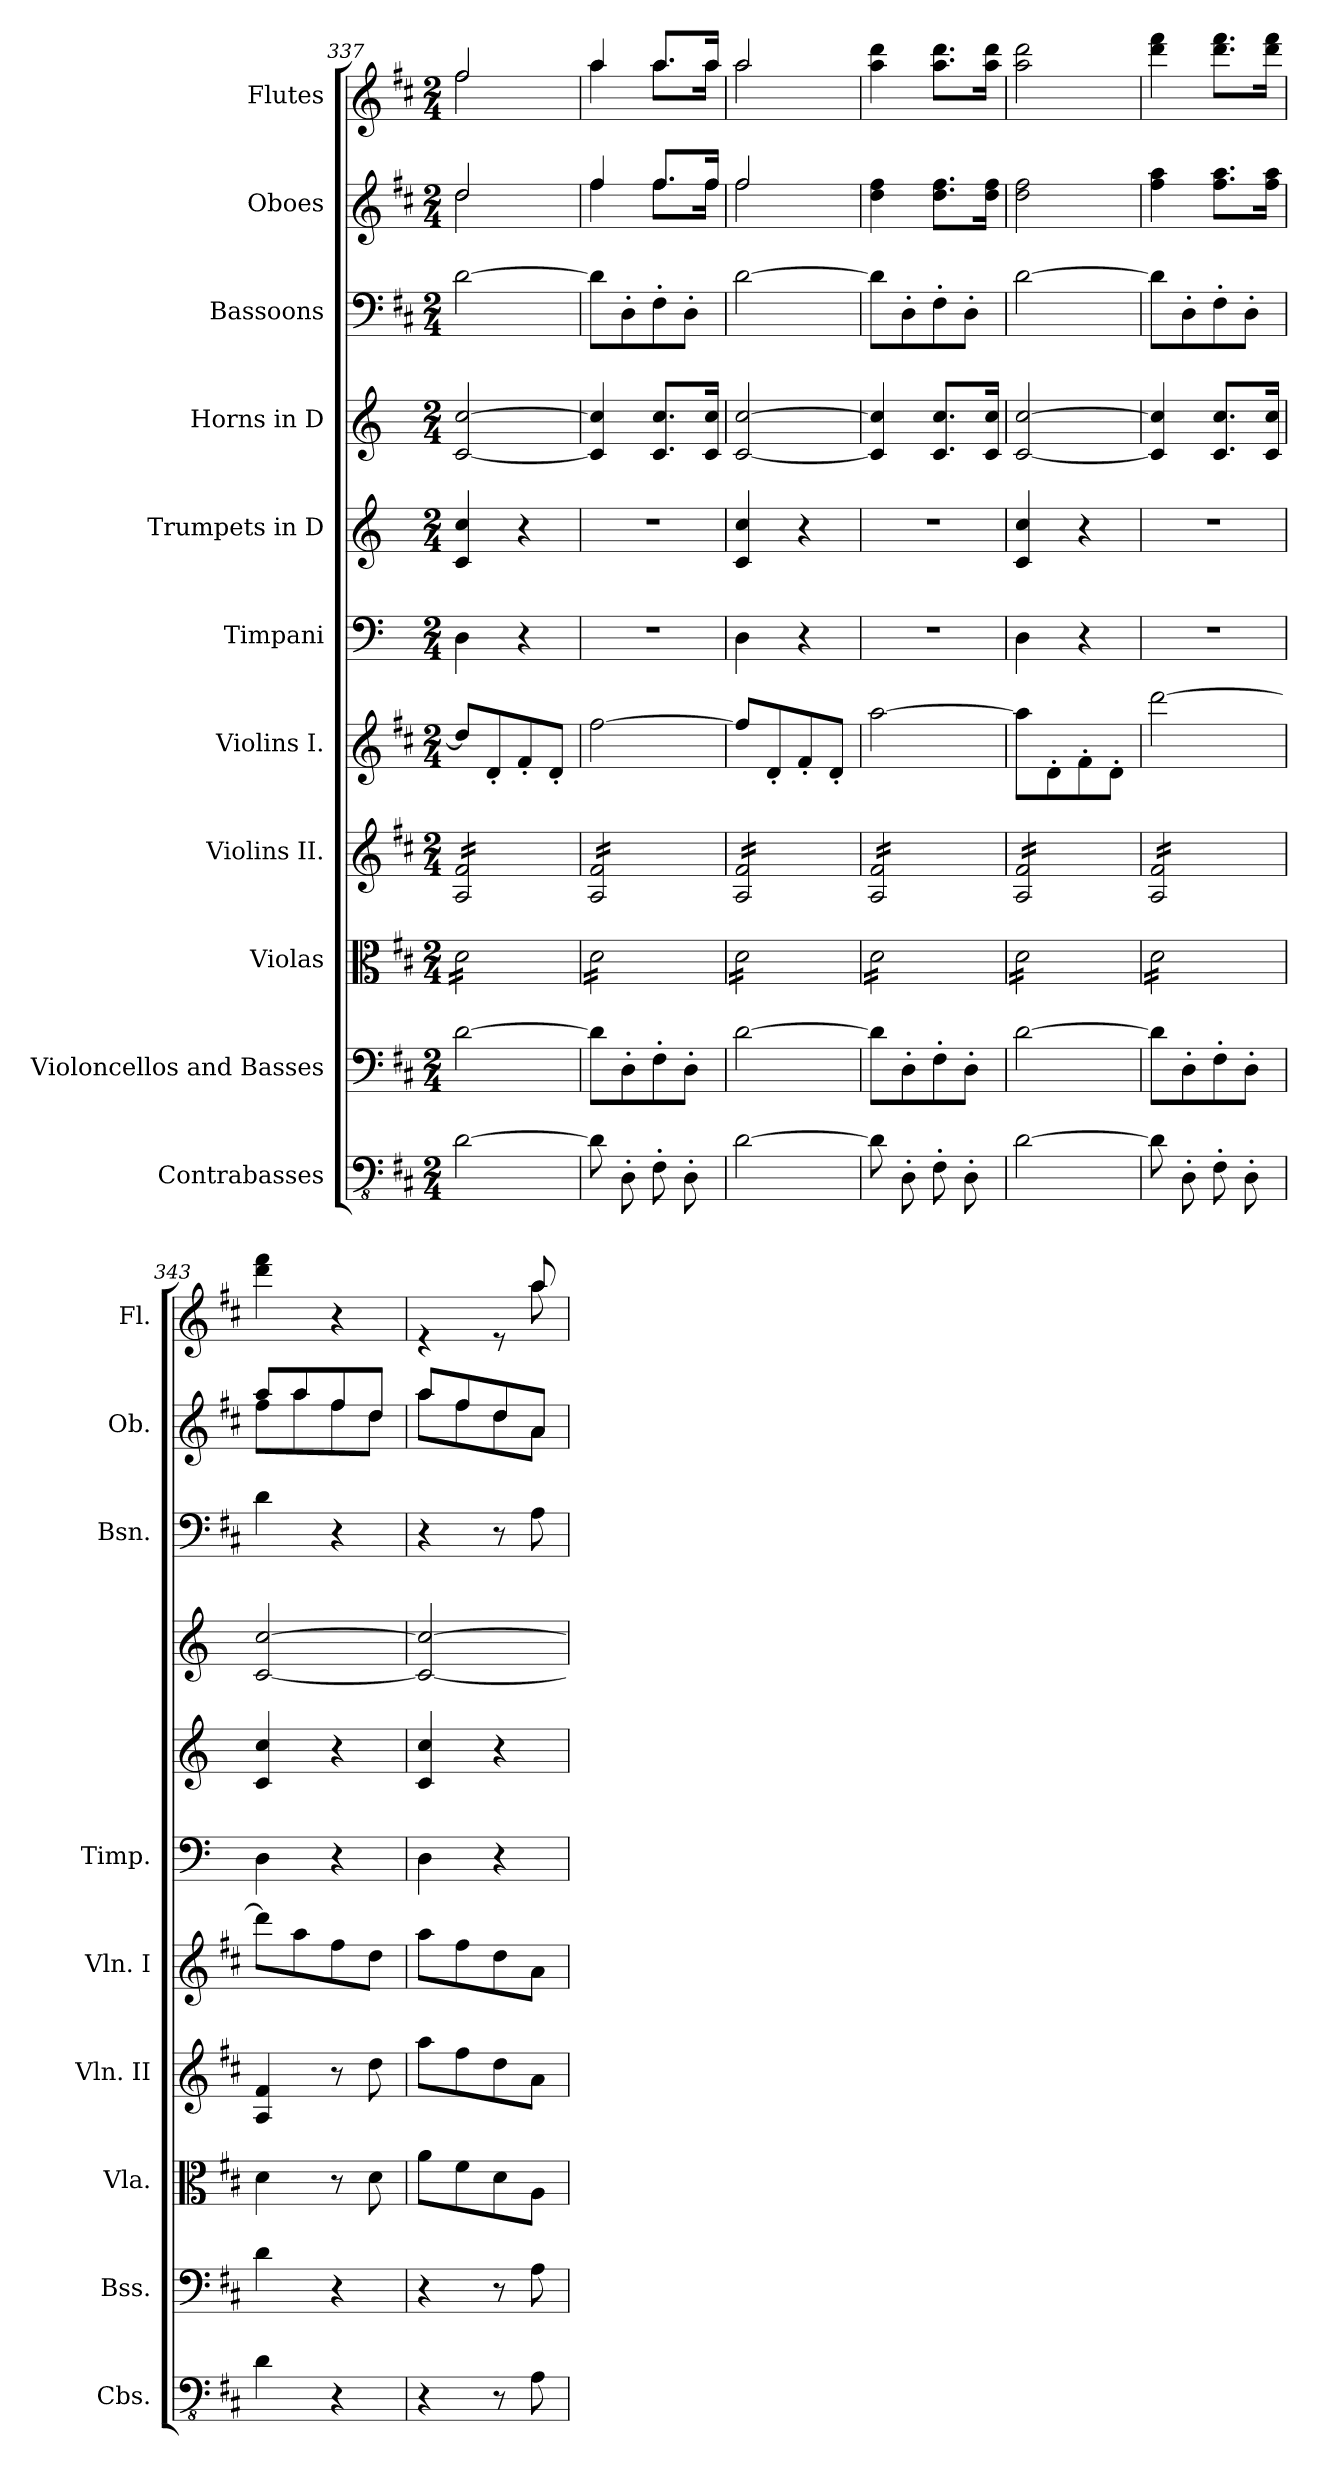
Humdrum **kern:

**kern	**kern	**kern	**kern	**kern	**kern	**kern	**kern	**kern	**kern	**kern
*part11	*part10	*part9	*part8	*part7	*part6	*part5	*part4	*part3	*part2	*part1
*staff11	*staff10	*staff9	*staff8	*staff7	*staff6	*staff5	*staff4	*staff3	*staff2	*staff1
*I"Contrabasses	*I"Violoncellos and Basses	*I"Violas	*I"Violins II.	*I"Violins I.	*I"Timpani	*I"Trumpets in D	*I"Horns in D	*I"Bassoons	*I"Oboes	*I"Flutes
*I'Cbs.	*I'Bss.	*I'Vla.	*I'Vln. II	*I'Vln. I	*I'Timp.	*	*	*I'Bsn.	*I'Ob.	*I'Fl.
*clefFv4	*clefF4	*clefC3	*clefG2	*clefG2	*clefF4	*clefG2	*clefG2	*clefF4	*clefG2	*clefG2
*	*	*	*	*	*	*ITrd-1c-2	*ITrd6c10	*	*	*
*k[f#c#]	*k[f#c#]	*k[f#c#]	*k[f#c#]	*k[f#c#]	*k[]	*k[f#c#]	*k[f#c#]	*k[f#c#]	*k[f#c#]	*k[f#c#]
*M2/4	*M2/4	*M2/4	*M2/4	*M2/4	*M2/4	*M2/4	*M2/4	*M2/4	*M2/4	*M2/4
=337	=337	=337	=337	=337	=337	=337	=337	=337	=337	=337
*	*	*	*	*	*	*	*	*	*^	*^
*	*	*tremolo	*	*	*	*	*	*	*	*	*	*
*	*	*	*tremolo	*	*	*	*	*	*	*	*	*
[2D\	[2d\	16d\LL	16A/ 16f#/LL	8dd/L]	4D\	4d/ 4dd/	[2D/ [2d/	[2d\	2dd/	2dd\	2ff#/	2ff#\
.	.	16d\	16A/ 16f#/	.	.	.	.	.	.	.	.	.
.	.	16d\	16A/ 16f#/	8d'/	.	.	.	.	.	.	.	.
.	.	16d\	16A/ 16f#/	.	.	.	.	.	.	.	.	.
.	.	16d\	16A/ 16f#/	8f#'/	4r	4r	.	.	.	.	.	.
.	.	16d\	16A/ 16f#/	.	.	.	.	.	.	.	.	.
.	.	16d\	16A/ 16f#/	8d'/J	.	.	.	.	.	.	.	.
.	.	16d\JJ	16A/ 16f#/JJ	.	.	.	.	.	.	.	.	.
=338	=338	=338	=338	=338	=338	=338	=338	=338	=338	=338	=338	=338
8D\]	8d\L]	16d\LL	16A/ 16f#/LL	[2ff#\	2r	2r	4D/] 4d/]	8d\L]	4ff#/	4ff#\	4aa/	4aa\
.	.	16d\	16A/ 16f#/	.	.	.	.	.	.	.	.	.
8DD'\	8D'\	16d\	16A/ 16f#/	.	.	.	.	8D'\	.	.	.	.
.	.	16d\	16A/ 16f#/	.	.	.	.	.	.	.	.	.
8FF#'\	8F#'\	16d\	16A/ 16f#/	.	.	.	8.D/ 8.d/L	8F#'\	8.ff#/L	8.ff#\L	8.aa/L	8.aa\L
.	.	16d\	16A/ 16f#/	.	.	.	.	.	.	.	.	.
8DD'\	8D'\J	16d\	16A/ 16f#/	.	.	.	.	8D'\J	.	.	.	.
.	.	16d\JJ	16A/ 16f#/JJ	.	.	.	16D/ 16d/Jk	.	16ff#/Jk	16ff#\Jk	16aa/Jk	16aa\Jk
!!LO:PB:g=z	!!
=339	=339	=339	=339	=339	=339	=339	=339	=339	=339	=339	=339	=339
[2D\	[2d\	16d\LL	16A/ 16f#/LL	8ff#/L]	4D\	4d/ 4dd/	[2D/ [2d/	[2d\	2ff#/	2ff#\	2aa/	2aa\
.	.	16d\	16A/ 16f#/	.	.	.	.	.	.	.	.	.
.	.	16d\	16A/ 16f#/	8d'/	.	.	.	.	.	.	.	.
.	.	16d\	16A/ 16f#/	.	.	.	.	.	.	.	.	.
.	.	16d\	16A/ 16f#/	8f#'/	4r	4r	.	.	.	.	.	.
.	.	16d\	16A/ 16f#/	.	.	.	.	.	.	.	.	.
.	.	16d\	16A/ 16f#/	8d'/J	.	.	.	.	.	.	.	.
.	.	16d\JJ	16A/ 16f#/JJ	.	.	.	.	.	.	.	.	.
*	*	*	*	*	*	*	*	*	*v	*v	*	*
*	*	*	*	*	*	*	*	*	*	*v	*v
=340	=340	=340	=340	=340	=340	=340	=340	=340	=340	=340
8D\]	8d\L]	16d\LL	16A/ 16f#/LL	[2aa\	2r	2r	4D/] 4d/]	8d\L]	4dd\ 4ff#\	4aa\ 4ddd\
.	.	16d\	16A/ 16f#/	.	.	.	.	.	.	.
8DD'\	8D'\	16d\	16A/ 16f#/	.	.	.	.	8D'\	.	.
.	.	16d\	16A/ 16f#/	.	.	.	.	.	.	.
8FF#'\	8F#'\	16d\	16A/ 16f#/	.	.	.	8.D/ 8.d/L	8F#'\	8.dd\ 8.ff#\L	8.aa\ 8.ddd\L
.	.	16d\	16A/ 16f#/	.	.	.	.	.	.	.
8DD'\	8D'\J	16d\	16A/ 16f#/	.	.	.	.	8D'\J	.	.
.	.	16d\JJ	16A/ 16f#/JJ	.	.	.	16D/ 16d/Jk	.	16dd\ 16ff#\Jk	16aa\ 16ddd\Jk
=341	=341	=341	=341	=341	=341	=341	=341	=341	=341	=341
[2D\	[2d\	16d\LL	16A/ 16f#/LL	8aa\L]	4D\	4d/ 4dd/	[2D/ [2d/	[2d\	2dd\ 2ff#\	2aa\ 2ddd\
.	.	16d\	16A/ 16f#/	.	.	.	.	.	.	.
.	.	16d\	16A/ 16f#/	8d'\	.	.	.	.	.	.
.	.	16d\	16A/ 16f#/	.	.	.	.	.	.	.
.	.	16d\	16A/ 16f#/	8f#'\	4r	4r	.	.	.	.
.	.	16d\	16A/ 16f#/	.	.	.	.	.	.	.
.	.	16d\	16A/ 16f#/	8d'\J	.	.	.	.	.	.
.	.	16d\JJ	16A/ 16f#/JJ	.	.	.	.	.	.	.
=342	=342	=342	=342	=342	=342	=342	=342	=342	=342	=342
8D\]	8d\L]	16d\LL	16A/ 16f#/LL	[2ddd\	2r	2r	4D/] 4d/]	8d\L]	4ff#\ 4aa\	4ddd\ 4fff#\
.	.	16d\	16A/ 16f#/	.	.	.	.	.	.	.
8DD'\	8D'\	16d\	16A/ 16f#/	.	.	.	.	8D'\	.	.
.	.	16d\	16A/ 16f#/	.	.	.	.	.	.	.
8FF#'\	8F#'\	16d\	16A/ 16f#/	.	.	.	8.D/ 8.d/L	8F#'\	8.ff#\ 8.aa\L	8.ddd\ 8.fff#\L
.	.	16d\	16A/ 16f#/	.	.	.	.	.	.	.
8DD'\	8D'\J	16d\	16A/ 16f#/	.	.	.	.	8D'\J	.	.
.	.	16d\JJ	16A/ 16f#/JJ	.	.	.	16D/ 16d/Jk	.	16ff#\ 16aa\Jk	16ddd\ 16fff#\Jk
*	*	*	*Xtremolo	*	*	*	*	*	*	*
*	*	*Xtremolo	*	*	*	*	*	*	*	*
=343	=343	=343	=343	=343	=343	=343	=343	=343	=343	=343
*	*	*	*	*	*	*	*	*	*^	*
4D\	4d\	4d\	4A/ 4f#/	8ddd\L]	4D\	4d/ 4dd/	[2D/ [2d/	4d\	8aa/L	8ff#\L	4ddd\ 4fff#\
.	.	.	.	8aa\	.	.	.	.	8aa/	8aa\	.
4r	4r	8r	8r	8ff#\	4r	4r	.	4r	8ff#/	8ff#\	4r
.	.	8d\	8dd\	8dd\J	.	.	.	.	8dd/J	8dd\J	.
=344	=344	=344	=344	=344	=344	=344	=344	=344	=344	=344	=344
*	*	*	*	*	*	*	*	*	*	*	*^
4r	4r	8a\L	8aa\L	8aa\L	4D\	4d/ 4dd/	2D/_ 2d/_	4r	8aa/L	8aa\L	4re	4.ryy
.	.	8f#\	8ff#\	8ff#\	.	.	.	.	8ff#/	8ff#\	.	.
8r	8r	8d\	8dd\	8dd\	4r	4r	.	8r	8dd/	8dd\	8re	.
8AA\	8A\	8A\J	8a\J	8a\J	.	.	.	8A\	8a/J	8a\J	8aa/	8aa\
*	*	*	*	*	*	*	*	*	*v	*v	*	*
*	*	*	*	*	*	*	*	*	*	*v	*v
=	=	=	=	=	=	=	=	=	=	=
*-	*-	*-	*-	*-	*-	*-	*-	*-	*-	*-
